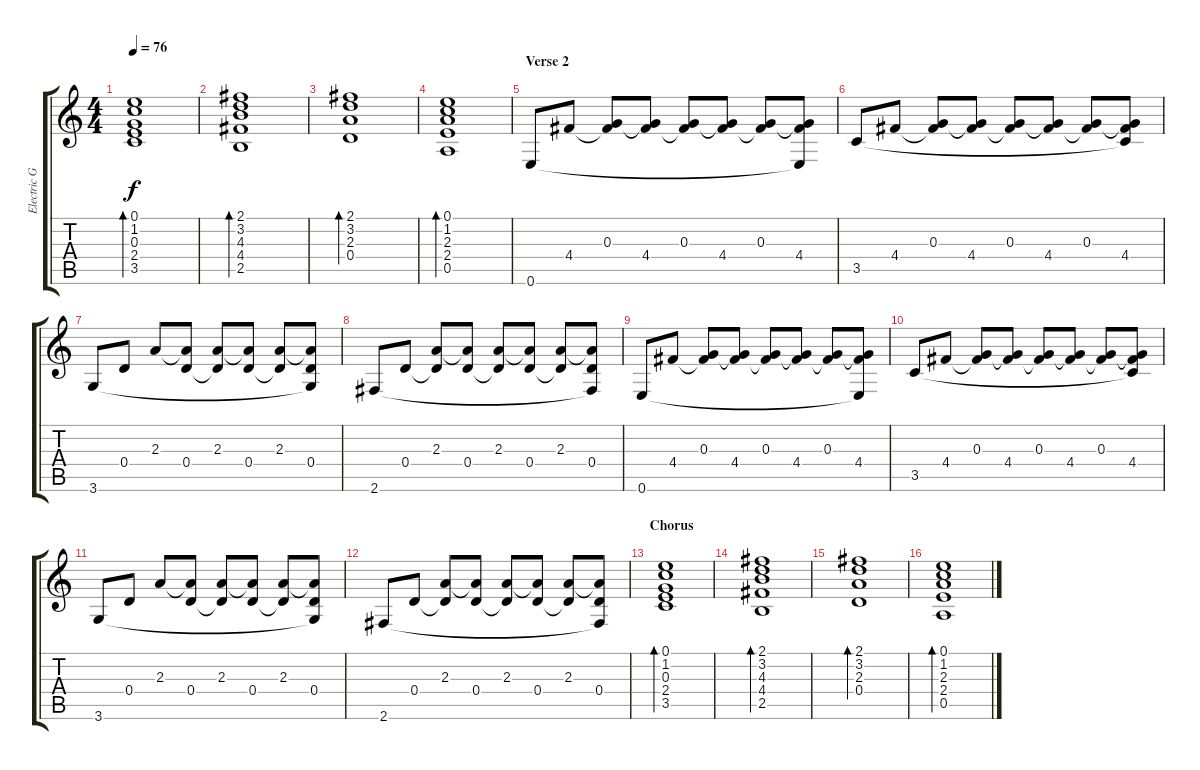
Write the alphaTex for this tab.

\track ("Electric Gtr Clean" "Electric G") {instrument electricguitarclean}
\staff {score tabs}
\tuning (E4 B3 G3 D3 A2 E2) {hide}
\ts (4 4)
\tempo 76
\clef g2
\ks c
(0.1 1.2 0.3 2.4 3.5).1{bd 240 dy f} |
(2.1 3.2 4.3 4.4 2.5).1{bd 240} |
(2.1 3.2 2.3 0.4).1{bd 240} |
(0.1 1.2 2.3 2.4 0.5).1{bd 240} |
\section ("" "Verse 2")
0.6.8 4.4.8 (0.3 4.4{t}).8 (0.3{t} 4.4).8 (0.3 4.4{t}).8 (0.3{t} 4.4).8 (0.3 4.4{t}).8 (0.3{t} 4.4 0.6{t}).8 |
3.5.8 4.4.8 (0.3 4.4{t}).8 (0.3{t} 4.4).8 (0.3 4.4{t}).8 (0.3{t} 4.4).8 (0.3 4.4{t}).8 (0.3{t} 4.4 3.5{t}).8 |
3.6.8 0.4.8 2.3.8 (2.3{t} 0.4).8 (2.3 0.4{t}).8 (2.3{t} 0.4).8 (2.3 0.4{t}).8 (2.3{t} 0.4 3.6{t}).8 |
2.6.8 0.4.8 (2.3 0.4{t}).8 (2.3{t} 0.4).8 (2.3 0.4{t}).8 (2.3{t} 0.4).8 (2.3 0.4{t}).8 (2.3{t} 0.4 2.6{t}).8 |
0.6.8 4.4.8 (0.3 4.4{t}).8 (0.3{t} 4.4).8 (0.3 4.4{t}).8 (0.3{t} 4.4).8 (0.3 4.4{t}).8 (0.3{t} 4.4 0.6{t}).8 |
3.5.8 4.4.8 (0.3 4.4{t}).8 (0.3{t} 4.4).8 (0.3 4.4{t}).8 (0.3{t} 4.4).8 (0.3 4.4{t}).8 (0.3{t} 4.4 3.5{t}).8 |
3.6.8 0.4.8 2.3.8 (2.3{t} 0.4).8 (2.3 0.4{t}).8 (2.3{t} 0.4).8 (2.3 0.4{t}).8 (2.3{t} 0.4 3.6{t}).8 |
2.6.8 0.4.8 (2.3 0.4{t}).8 (2.3{t} 0.4).8 (2.3 0.4{t}).8 (2.3{t} 0.4).8 (2.3 0.4{t}).8 (2.3{t} 0.4 2.6{t}).8 |
\section ("" "Chorus")
(0.1 1.2 0.3 2.4 3.5).1{bd 240} |
(2.1 3.2 4.3 4.4 2.5).1{bd 240} |
(2.1 3.2 2.3 0.4).1{bd 240} |
(0.1 1.2 2.3 2.4 0.5).1{bd 240}
